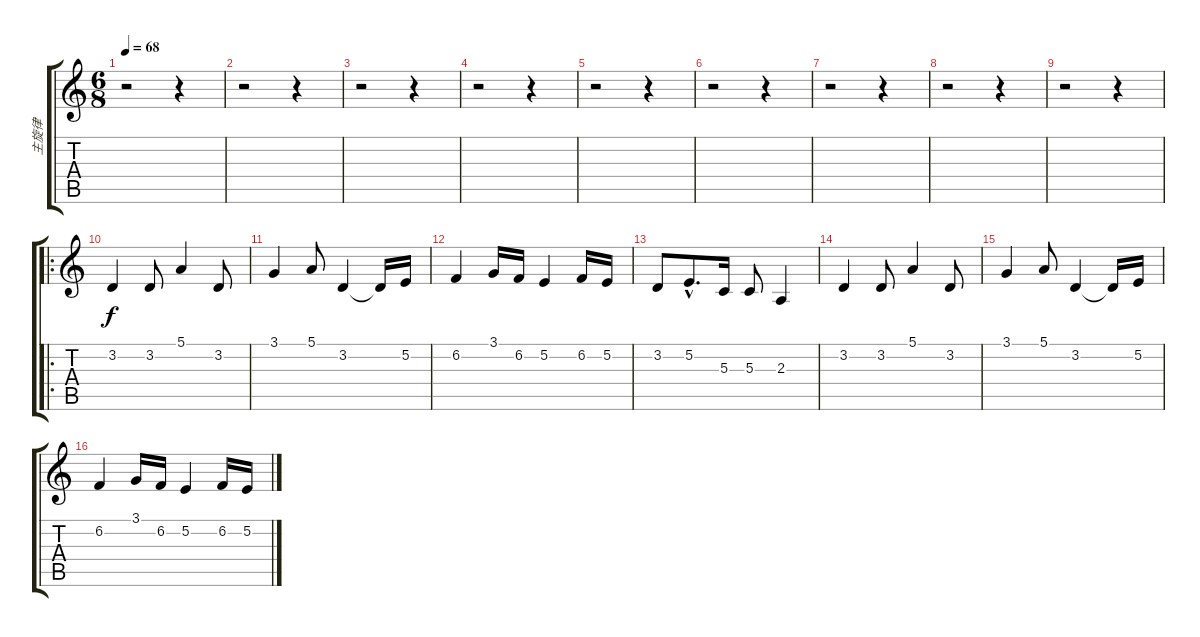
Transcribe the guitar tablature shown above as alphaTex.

\track ("主旋律" "主旋律") {instrument whistle}
\staff {score tabs}
\tuning (E4 B3 G3 D3 A2 E2) {hide}
\ts (6 8)
\tempo 68
\clef g2
\ks c
r.2{dy f instrument whistle} r.4 |
r.2 r.4 |
r.2 r.4 |
r.2 r.4 |
r.2 r.4 |
r.2 r.4 |
r.2 r.4 |
r.2 r.4 |
r.2 r.4 |
\ro
3.2.4 3.2.8 5.1.4 3.2.8 |
3.1.4 5.1.8 3.2.4 3.2{t}.16 5.2.16 |
6.2.4 3.1.16 6.2.16 5.2.4 6.2.16 5.2.16 |
3.2.8 5.2{hac}.8{d} 5.3.16 5.3.8 2.3.4 |
3.2.4 3.2.8 5.1.4 3.2.8 |
3.1.4 5.1.8 3.2.4 3.2{t}.16 5.2.16 |
6.2.4 3.1.16 6.2.16 5.2.4 6.2.16 5.2.16
